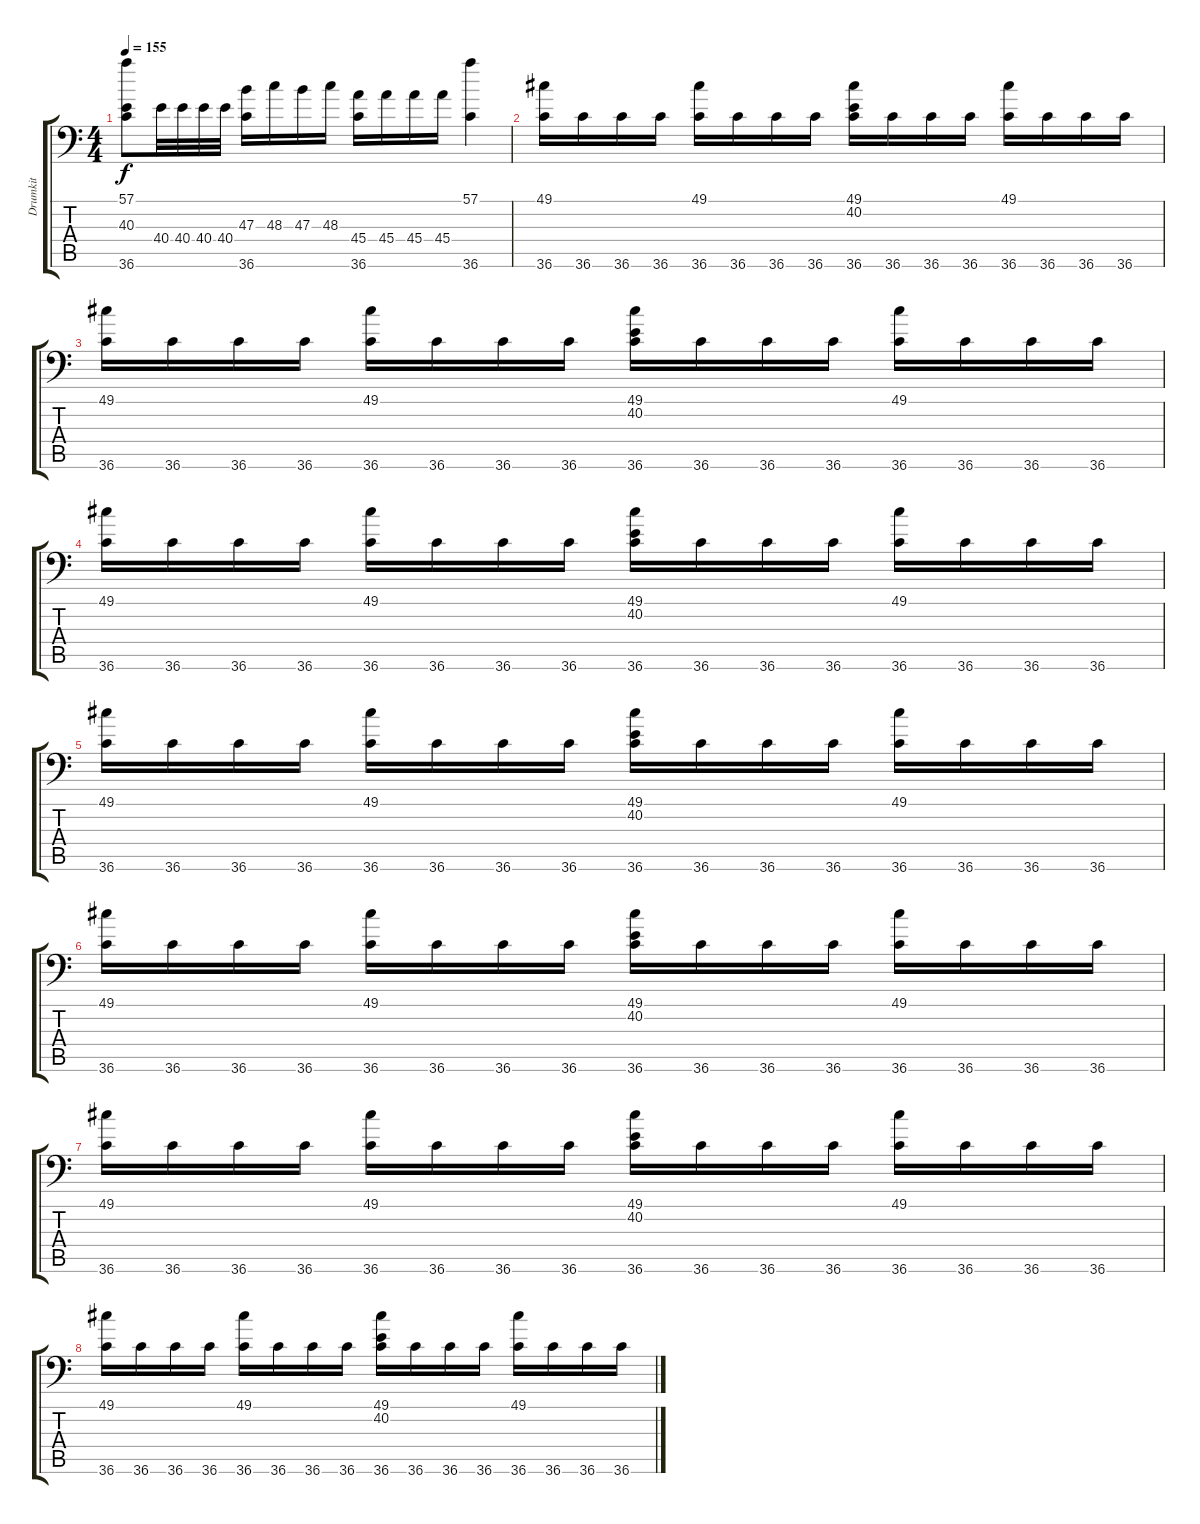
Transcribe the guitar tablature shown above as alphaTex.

\track ("Drumkit" "Drumkit") {instrument acousticgrandpiano}
\staff {score tabs}
\tuning (C-1 C-1 C-1 C-1 C-1 C-1) {hide}
\ts (4 4)
\tempo 155
\clef f4
\ks c
(57.1 40.3 36.6).8{dy f} 40.4.32 40.4.32 40.4.32 40.4.32 (47.3 36.6).16 48.3.16 47.3.16 48.3.16 (45.4 36.6).16 45.4.16 45.4.16 45.4.16 (57.1 36.6).4 |
(49.1 36.6).16 36.6.16 36.6.16 36.6.16 (49.1 36.6).16 36.6.16 36.6.16 36.6.16 (49.1 40.2 36.6).16 36.6.16 36.6.16 36.6.16 (49.1 36.6).16 36.6.16 36.6.16 36.6.16 |
(49.1 36.6).16 36.6.16 36.6.16 36.6.16 (49.1 36.6).16 36.6.16 36.6.16 36.6.16 (49.1 40.2 36.6).16 36.6.16 36.6.16 36.6.16 (49.1 36.6).16 36.6.16 36.6.16 36.6.16 |
(49.1 36.6).16 36.6.16 36.6.16 36.6.16 (49.1 36.6).16 36.6.16 36.6.16 36.6.16 (49.1 40.2 36.6).16 36.6.16 36.6.16 36.6.16 (49.1 36.6).16 36.6.16 36.6.16 36.6.16 |
(49.1 36.6).16 36.6.16 36.6.16 36.6.16 (49.1 36.6).16 36.6.16 36.6.16 36.6.16 (49.1 40.2 36.6).16 36.6.16 36.6.16 36.6.16 (49.1 36.6).16 36.6.16 36.6.16 36.6.16 |
(49.1 36.6).16 36.6.16 36.6.16 36.6.16 (49.1 36.6).16 36.6.16 36.6.16 36.6.16 (49.1 40.2 36.6).16 36.6.16 36.6.16 36.6.16 (49.1 36.6).16 36.6.16 36.6.16 36.6.16 |
(49.1 36.6).16 36.6.16 36.6.16 36.6.16 (49.1 36.6).16 36.6.16 36.6.16 36.6.16 (49.1 40.2 36.6).16 36.6.16 36.6.16 36.6.16 (49.1 36.6).16 36.6.16 36.6.16 36.6.16 |
(49.1 36.6).16 36.6.16 36.6.16 36.6.16 (49.1 36.6).16 36.6.16 36.6.16 36.6.16 (49.1 40.2 36.6).16 36.6.16 36.6.16 36.6.16 (49.1 36.6).16 36.6.16 36.6.16 36.6.16
